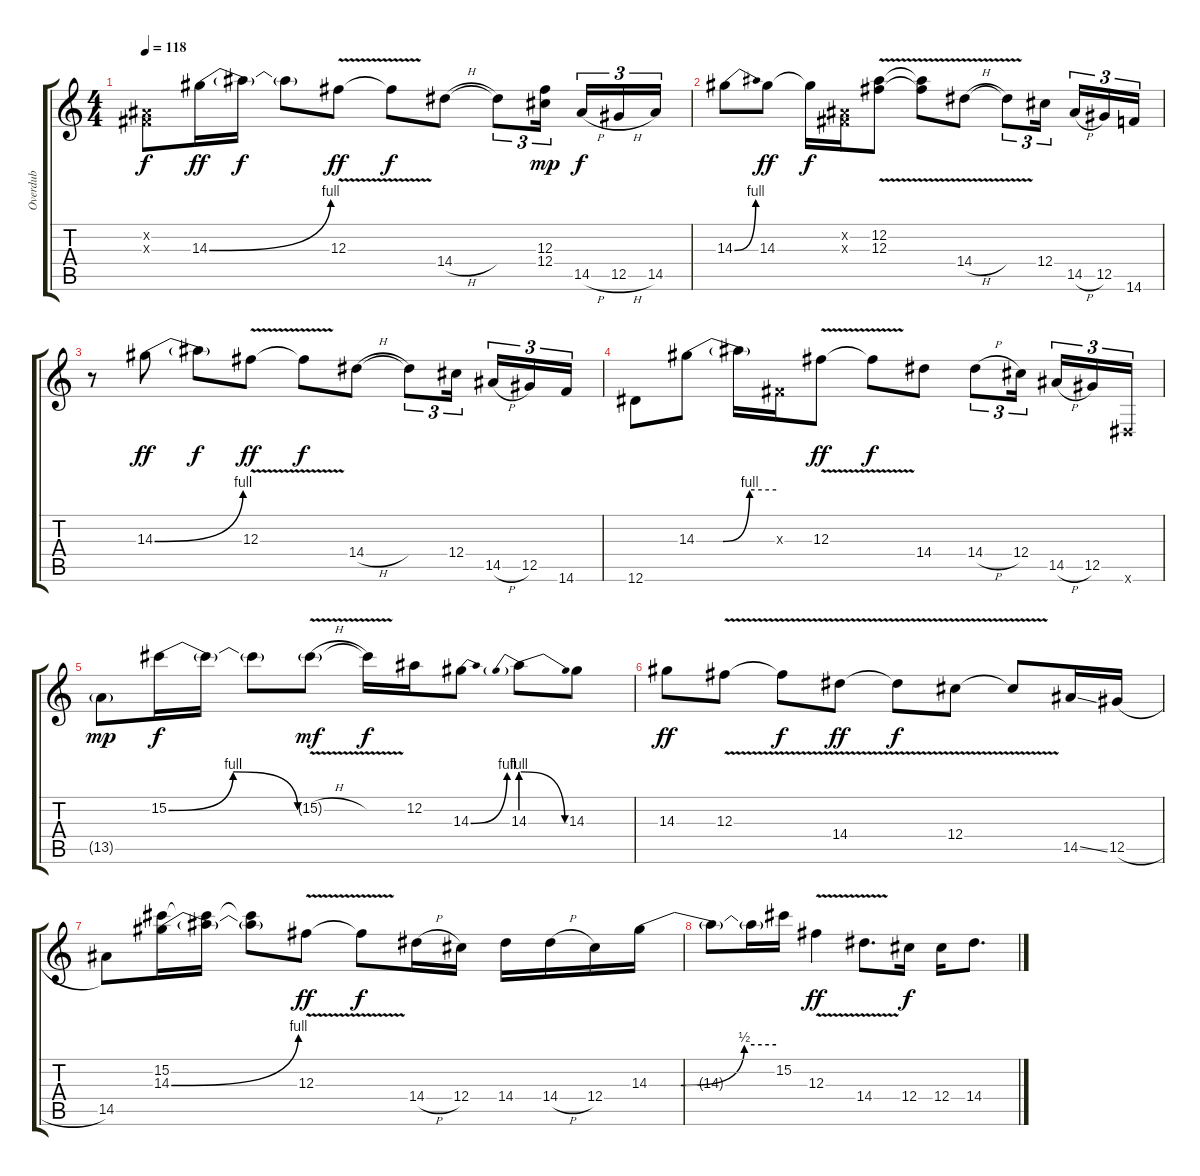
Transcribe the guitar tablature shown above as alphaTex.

\track ("Overdub" "Overdub") {instrument fretlessbass}
\staff {score tabs}
\tuning (Eb4 Bb3 Gb3 Db3 Ab2 Eb2) {hide}
\ts (4 4)
\tempo 118
\clef g2
\ks c
(0.2{x} 0.3{x}).8{dy f} 14.3{be (bend 0 0 60 4)}.16{dy ff} 14.3{t}.16{dy f} 14.3{t}.8 12.3{v}.8{dy ff} 12.3{t}.8{dy f} 14.4{h}.8 14.4{t}.8{tu (3 2)} (12.3 12.4).16{tu (3 2) dy mp} 14.5{h}.16{tu (3 2) dy f} 12.5{h}.16{tu (3 2)} 14.5.16{tu (3 2)} |
14.3{be (bend 0 0 60 4)}.8 14.3.8{dy ff} 14.3{t}.16{dy f} (0.2{x} 0.3{x}).16 (12.2{v} 12.3{v}).8 (12.2{t} 12.3{t}).8 14.4{v h}.8 14.4{t}.8{tu (3 2)} 12.4.16{tu (3 2)} 14.5{h}.16{tu (3 2)} 12.5.16{tu (3 2)} 14.6.16{tu (3 2)} |
r.8 14.3{be (bend 0 0 60 4)}.8{dy ff} 14.3{t}.8{dy f} 12.3{v}.8{dy ff} 12.3{t}.8{dy f} 14.4{h}.8 14.4{t}.8{tu (3 2)} 12.4.16{tu (3 2)} 14.5{h}.16{tu (3 2)} 12.5.16{tu (3 2)} 14.6.16{tu (3 2)} |
12.6.8 14.3{be (custom 0 0 20 0 40 4 60 4)}.8 14.3{t}.16 0.3{x}.16 12.3{v}.8{dy ff} 12.3{t}.8{dy f} 14.4.8 14.4{h}.8{tu (3 2)} 12.4.16{tu (3 2)} 14.5{h}.16{tu (3 2)} 12.5.16{tu (3 2)} 0.6{x}.16{tu (3 2)} |
13.5{g}.8{dy mp} 15.2{be (bendrelease 0 0 15 4 45 4 60 0)}.16{dy f} 15.2{t}.16 15.2{t}.8 15.2{v h g}.8{dy mf} 15.2{t}.16{dy f} 12.2.16 14.3{be (bend 0 0 60 4)}.8 14.3{be (prebendrelease 0 4 60 0)}.8 14.3.8 |
14.3.8{dy ff} 12.3{v}.8 12.3{t}.8{dy f} 14.4{v}.8{dy ff} 14.4{t}.8{dy f} 12.4{v}.8 12.4{t}.8 14.5{ss}.16 12.5{h}.16 |
14.5.8 (15.2 14.3{be (bend 0 0 60 4)}).16 (15.2{t} 14.3{t}).16 (15.2{t} 14.3{t}).8 12.3{v}.8{dy ff} 12.3{t}.8{dy f} 14.4{h}.16 12.4.16 14.4.16 14.4{h}.16 12.4.16 14.3{be (custom 0 0 15 0 45 2 60 2)}.16 |
14.3{t}.8 14.3{t}.16 15.2.16 12.3{v}.4{dy ff} 14.4{v}.8{d} 12.4.16{dy f} 12.4.16 14.4.8{d}
